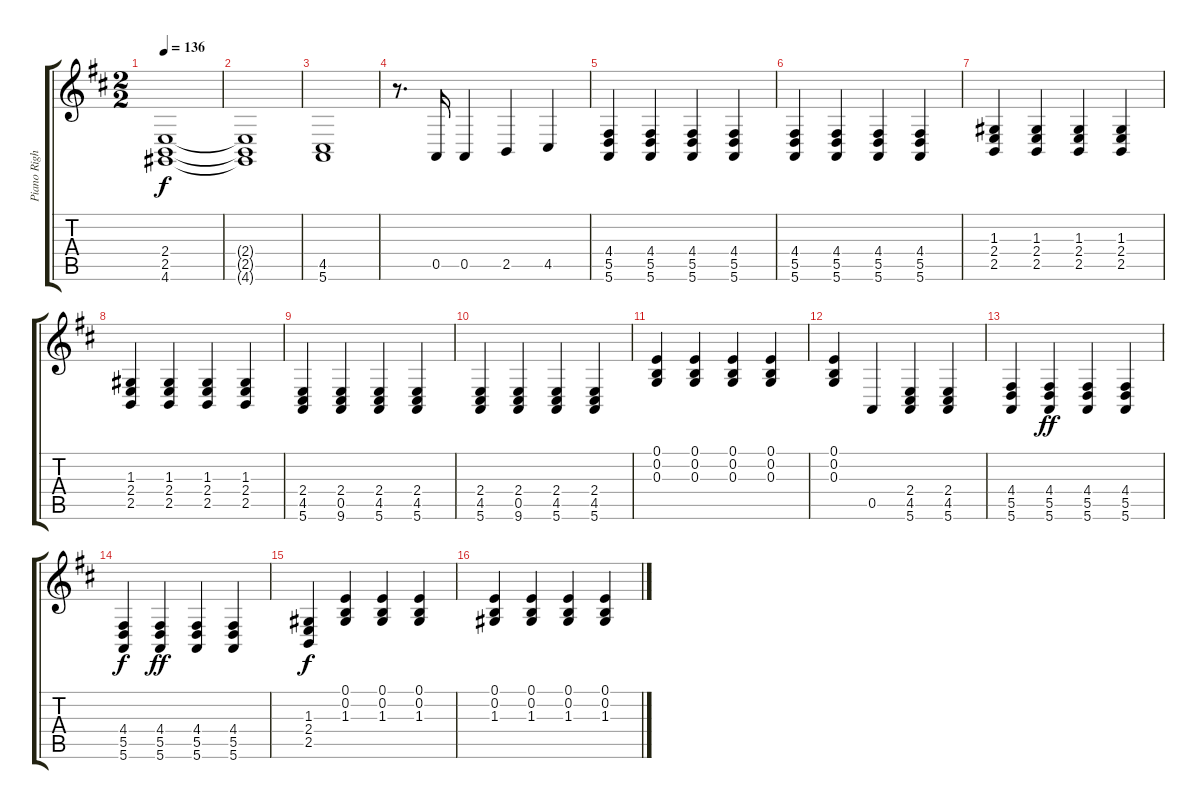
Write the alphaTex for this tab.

\track ("Piano Right Hand" "Piano Righ") {instrument acousticgrandpiano}
\staff {score tabs}
\tuning (E4 B3 G3 D3 A2 E2) {hide}
\ts (2 2)
\tempo 136
\clef g2
\ks d
(2.4 2.5 4.6).1{dy f} |
(2.4{t} 2.5{t} 4.6{t}).1 |
(4.5 5.6).1 |
r.8{d} 0.5.16 0.5.4 2.5.4 4.5.4 |
(4.4 5.5 5.6).4 (4.4 5.5 5.6).4 (4.4 5.5 5.6).4 (4.4 5.5 5.6).4 |
(4.4 5.5 5.6).4 (4.4 5.5 5.6).4 (4.4 5.5 5.6).4 (4.4 5.5 5.6).4 |
(1.3 2.4 2.5).4 (1.3 2.4 2.5).4 (1.3 2.4 2.5).4 (1.3 2.4 2.5).4 |
(1.3 2.4 2.5).4 (1.3 2.4 2.5).4 (1.3 2.4 2.5).4 (1.3 2.4 2.5).4 |
(2.4 4.5 5.6).4 (2.4 0.5 9.6).4 (2.4 4.5 5.6).4 (2.4 4.5 5.6).4 |
(2.4 4.5 5.6).4 (2.4 0.5 9.6).4 (2.4 4.5 5.6).4 (2.4 4.5 5.6).4 |
(0.1 0.2 0.3).4 (0.1 0.2 0.3).4 (0.1 0.2 0.3).4 (0.1 0.2 0.3).4 |
(0.1 0.2 0.3).4 0.5.4 (2.4 4.5 5.6).4 (2.4 4.5 5.6).4 |
(4.4 5.5 5.6).4 (4.4 5.5 5.6).4{dy ff} (4.4 5.5 5.6).4 (4.4 5.5 5.6).4 |
(4.4 5.5 5.6).4{dy f} (4.4 5.5 5.6).4{dy ff} (4.4 5.5 5.6).4 (4.4 5.5 5.6).4 |
(1.3 2.4 2.5).4{dy f} (0.1 0.2 1.3).4 (0.1 0.2 1.3).4 (0.1 0.2 1.3).4 |
(0.1 0.2 1.3).4 (0.1 0.2 1.3).4 (0.1 0.2 1.3).4 (0.1 0.2 1.3).4
